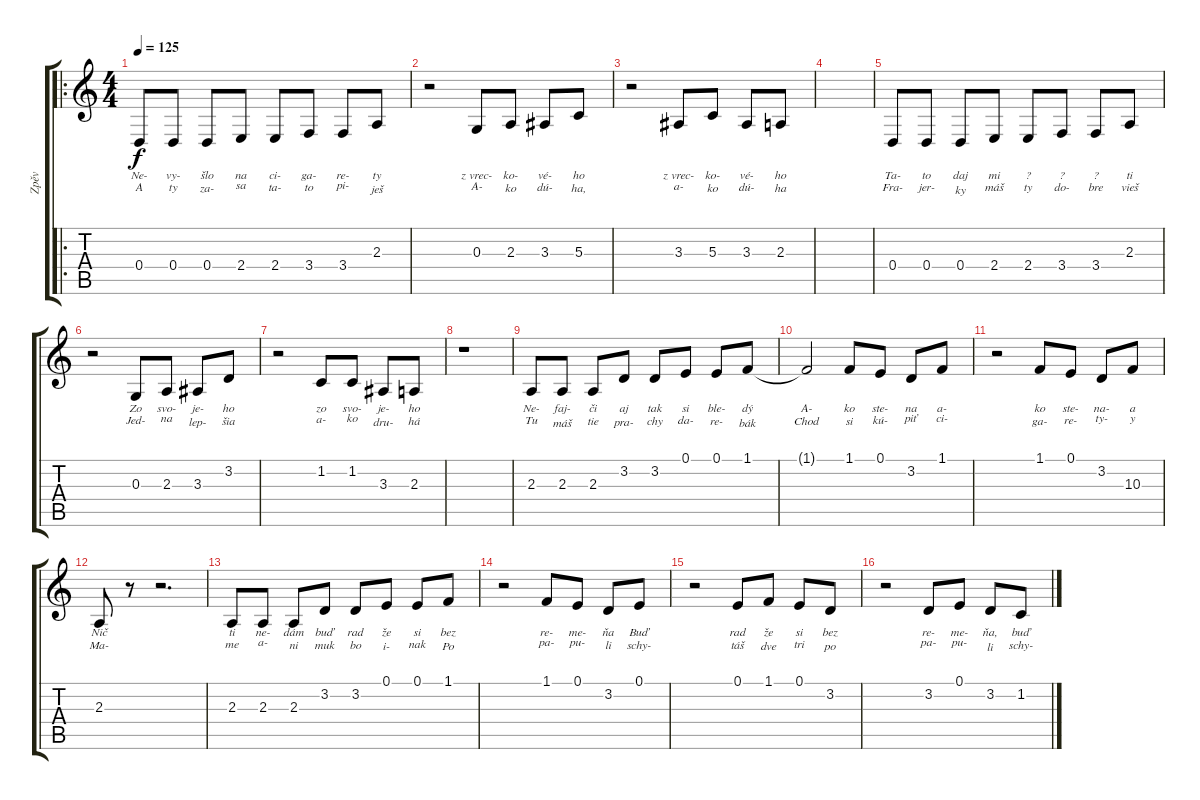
\track ("Zpěv" "Zpěv") {instrument lead6voice}
\staff {score tabs}
\tuning (E4 B3 G3 D3 A2 E2) {hide}
\ro
\ts (4 4)
\tempo 125
\clef g2
\ks c
0.4.8{lyrics (0 "Ne-") lyrics (1 "A") lyrics (2 "") lyrics (3 "") lyrics (4 "") dy f instrument lead6voice} 0.4.8{lyrics (0 "vy-") lyrics (1 "ty") lyrics (2 "") lyrics (3 "") lyrics (4 "")} 0.4.8{lyrics (0 "šlo") lyrics (1 "za-") lyrics (2 "") lyrics (3 "") lyrics (4 "")} 2.4.8{lyrics (0 "na") lyrics (1 "sa") lyrics (2 "") lyrics (3 "") lyrics (4 "")} 2.4.8{lyrics (0 "ci-") lyrics (1 "ta-") lyrics (2 "") lyrics (3 "") lyrics (4 "")} 3.4.8{lyrics (0 "ga-") lyrics (1 "to") lyrics (2 "") lyrics (3 "") lyrics (4 "")} 3.4.8{lyrics (0 "re-") lyrics (1 "pi-") lyrics (2 "") lyrics (3 "") lyrics (4 "")} 2.3.8{lyrics (0 "ty") lyrics (1 "ješ") lyrics (2 "") lyrics (3 "") lyrics (4 "")} |
r.2 0.3.8{lyrics (0 "z vrec-") lyrics (1 "A-") lyrics (2 "") lyrics (3 "") lyrics (4 "")} 2.3.8{lyrics (0 "ko-") lyrics (1 "ko") lyrics (2 "") lyrics (3 "") lyrics (4 "")} 3.3.8{lyrics (0 "vé-") lyrics (1 "dú-") lyrics (2 "") lyrics (3 "") lyrics (4 "")} 5.3.8{lyrics (0 "ho") lyrics (1 "ha,") lyrics (2 "") lyrics (3 "") lyrics (4 "")} |
r.2 3.3.8{lyrics (0 "z vrec-") lyrics (1 "a-") lyrics (2 "") lyrics (3 "") lyrics (4 "")} 5.3.8{lyrics (0 "ko-") lyrics (1 "ko") lyrics (2 "") lyrics (3 "") lyrics (4 "")} 3.3.8{lyrics (0 "vé-") lyrics (1 "dú-") lyrics (2 "") lyrics (3 "") lyrics (4 "")} 2.3.8{lyrics (0 "ho") lyrics (1 "ha") lyrics (2 "") lyrics (3 "") lyrics (4 "")} |
|
0.4.8{lyrics (0 "Ta-") lyrics (1 "Fra-") lyrics (2 "") lyrics (3 "") lyrics (4 "")} 0.4.8{lyrics (0 "to") lyrics (1 "jer-") lyrics (2 "") lyrics (3 "") lyrics (4 "")} 0.4.8{lyrics (0 "daj") lyrics (1 "ky") lyrics (2 "") lyrics (3 "") lyrics (4 "")} 2.4.8{lyrics (0 "mi") lyrics (1 "máš") lyrics (2 "") lyrics (3 "") lyrics (4 "")} 2.4.8{lyrics (0 "?") lyrics (1 "ty") lyrics (2 "") lyrics (3 "") lyrics (4 "")} 3.4.8{lyrics (0 "?") lyrics (1 "do-") lyrics (2 "") lyrics (3 "") lyrics (4 "")} 3.4.8{lyrics (0 "?") lyrics (1 "bre") lyrics (2 "") lyrics (3 "") lyrics (4 "")} 2.3.8{lyrics (0 "ti") lyrics (1 "vieš") lyrics (2 "") lyrics (3 "") lyrics (4 "")} |
r.2 0.3.8{lyrics (0 "Zo") lyrics (1 "Jed-") lyrics (2 "") lyrics (3 "") lyrics (4 "")} 2.3.8{lyrics (0 "svo-") lyrics (1 "na") lyrics (2 "") lyrics (3 "") lyrics (4 "")} 3.3.8{lyrics (0 "je-") lyrics (1 "lep-") lyrics (2 "") lyrics (3 "") lyrics (4 "")} 3.2.8{lyrics (0 "ho") lyrics (1 "šia") lyrics (2 "") lyrics (3 "") lyrics (4 "")} |
r.2 1.2.8{lyrics (0 "zo") lyrics (1 "a-") lyrics (2 "") lyrics (3 "") lyrics (4 "")} 1.2.8{lyrics (0 "svo-") lyrics (1 "ko") lyrics (2 "") lyrics (3 "") lyrics (4 "")} 3.3.8{lyrics (0 "je-") lyrics (1 "dru-") lyrics (2 "") lyrics (3 "") lyrics (4 "")} 2.3.8{lyrics (0 "ho") lyrics (1 "há") lyrics (2 "") lyrics (3 "") lyrics (4 "")} |
r.1 |
2.3.8{lyrics (0 "Ne-") lyrics (1 "Tu") lyrics (2 "") lyrics (3 "") lyrics (4 "")} 2.3.8{lyrics (0 "faj-") lyrics (1 "máš") lyrics (2 "") lyrics (3 "") lyrics (4 "")} 2.3.8{lyrics (0 "či") lyrics (1 "tie") lyrics (2 "") lyrics (3 "") lyrics (4 "")} 3.2.8{lyrics (0 "aj") lyrics (1 "pra-") lyrics (2 "") lyrics (3 "") lyrics (4 "")} 3.2.8{lyrics (0 "tak") lyrics (1 "chy") lyrics (2 "") lyrics (3 "") lyrics (4 "")} 0.1.8{lyrics (0 "si") lyrics (1 "da-") lyrics (2 "") lyrics (3 "") lyrics (4 "")} 0.1.8{lyrics (0 "ble-") lyrics (1 "re-") lyrics (2 "") lyrics (3 "") lyrics (4 "")} 1.1.8{lyrics (0 "dý") lyrics (1 "bák") lyrics (2 "") lyrics (3 "") lyrics (4 "")} |
1.1{t}.2{lyrics (0 "A-") lyrics (1 "Chod") lyrics (2 "") lyrics (3 "") lyrics (4 "")} 1.1.8{lyrics (0 "ko") lyrics (1 "si") lyrics (2 "") lyrics (3 "") lyrics (4 "")} 0.1.8{lyrics (0 "ste-") lyrics (1 "kú-") lyrics (2 "") lyrics (3 "") lyrics (4 "")} 3.2.8{lyrics (0 "na") lyrics (1 "piť") lyrics (2 "") lyrics (3 "") lyrics (4 "")} 1.1.8{lyrics (0 "a-") lyrics (1 "ci-") lyrics (2 "") lyrics (3 "") lyrics (4 "")} |
r.2 1.1.8{lyrics (0 "ko") lyrics (1 "ga-") lyrics (2 "") lyrics (3 "") lyrics (4 "")} 0.1.8{lyrics (0 "ste-") lyrics (1 "re-") lyrics (2 "") lyrics (3 "") lyrics (4 "")} 3.2.8{lyrics (0 "na-") lyrics (1 "ty-") lyrics (2 "") lyrics (3 "") lyrics (4 "")} 10.3.8{lyrics (0 "a") lyrics (1 "y") lyrics (2 "") lyrics (3 "") lyrics (4 "")} |
2.3.8{lyrics (0 "Nič") lyrics (1 "Ma-") lyrics (2 "") lyrics (3 "") lyrics (4 "")} r.8 r.2{d} |
2.3.8{lyrics (0 "ti") lyrics (1 "me") lyrics (2 "") lyrics (3 "") lyrics (4 "")} 2.3.8{lyrics (0 "ne-") lyrics (1 "a-") lyrics (2 "") lyrics (3 "") lyrics (4 "")} 2.3.8{lyrics (0 "dám") lyrics (1 "ni") lyrics (2 "") lyrics (3 "") lyrics (4 "")} 3.2.8{lyrics (0 "buď") lyrics (1 "muk") lyrics (2 "") lyrics (3 "") lyrics (4 "")} 3.2.8{lyrics (0 "rad") lyrics (1 "bo") lyrics (2 "") lyrics (3 "") lyrics (4 "")} 0.1.8{lyrics (0 "že") lyrics (1 "i-") lyrics (2 "") lyrics (3 "") lyrics (4 "")} 0.1.8{lyrics (0 "si") lyrics (1 "nak") lyrics (2 "") lyrics (3 "") lyrics (4 "")} 1.1.8{lyrics (0 "bez") lyrics (1 "Po") lyrics (2 "") lyrics (3 "") lyrics (4 "")} |
r.2 1.1.8{lyrics (0 "re-") lyrics (1 "pa-") lyrics (2 "") lyrics (3 "") lyrics (4 "")} 0.1.8{lyrics (0 "me-") lyrics (1 "pu-") lyrics (2 "") lyrics (3 "") lyrics (4 "")} 3.2.8{lyrics (0 "ňa") lyrics (1 "li") lyrics (2 "") lyrics (3 "") lyrics (4 "")} 0.1.8{lyrics (0 "Buď") lyrics (1 "schy-") lyrics (2 "") lyrics (3 "") lyrics (4 "")} |
r.2 0.1.8{lyrics (0 "rad") lyrics (1 "táš") lyrics (2 "") lyrics (3 "") lyrics (4 "")} 1.1.8{lyrics (0 "že") lyrics (1 "dve") lyrics (2 "") lyrics (3 "") lyrics (4 "")} 0.1.8{lyrics (0 "si") lyrics (1 "tri") lyrics (2 "") lyrics (3 "") lyrics (4 "")} 3.2.8{lyrics (0 "bez") lyrics (1 "po") lyrics (2 "") lyrics (3 "") lyrics (4 "")} |
r.2 3.2.8{lyrics (0 "re-") lyrics (1 "pa-") lyrics (2 "") lyrics (3 "") lyrics (4 "")} 0.1.8{lyrics (0 "me-") lyrics (1 "pu-") lyrics (2 "") lyrics (3 "") lyrics (4 "")} 3.2.8{lyrics (0 "ňa,") lyrics (1 "li") lyrics (2 "") lyrics (3 "") lyrics (4 "")} 1.2.8{lyrics (0 "buď") lyrics (1 "schy-") lyrics (2 "") lyrics (3 "") lyrics (4 "")}
